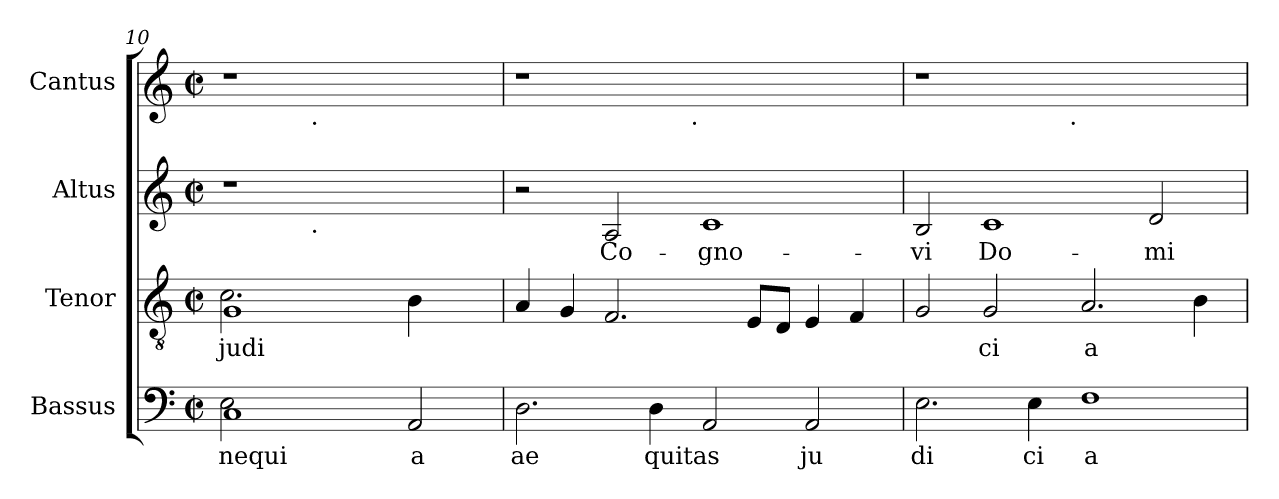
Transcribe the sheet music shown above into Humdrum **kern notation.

**kern	**text	**kern	**text	**kern	**text	**kern
*part4	*part4	*part3	*part3	*part2	*part2	*part1
*staff4	*staff4	*staff3	*staff3	*staff2	*staff2	*staff1
*I"Bassus	*	*I"Tenor	*	*I"Altus	*	*I"Cantus
*clefF4	*	*clefGv2	*	*clefG2	*	*clefG2
*k[]	*	*k[]	*	*k[]	*	*k[]
*C:	*	*C:	*	*C:	*	*C:
*M2/2	*	*M2/2	*	*M2/2	*	*M2/2
*met(c|)	*	*met(c|)	*	*met(c|)	*	*met(c|)
=10	=10	=10	=10	=10	=10	=10
*^	*	*	*	*	*	*
!	!	!LO:LY:b:cj	!	!LO:LY:b:cj	!	!	!
*	*	*	*^	*	*^	*	*^
1C	2E\	nequi	1G	2.c\	judi	1r	4ryy	.	1r	4ryy
.	.	.	.	.	.	.	8...ryy	.	.	8...ryy
!	!	!	!	!	!	!	!	!	!	!LO:TX:b:t=.
!	!	!	!	!	!	!	!LO:TX:b:t=.	!	!	!
.	.	.	.	.	.	.	1ryy	.	.	1ryy
.	1ryy	.	.	.	.	.	.	.	.	.
.	.	.	.	4ryy	.	.	.	.	.	.
!	!	!LO:LY:b:cj	!	!	!LO:LY:b:cj	!	!	!	!	!
2AA/	.	a	4B\	2ryy	.	2ryy	.	.	2ryy	.
.	.	.	4ryy	.	.	.	.	.	.	.
.	.	.	.	.	.	.	64ryy	.	.	64ryy
=11	=11	=11	=11	=11	=11	=11	=11	=11	=11	=11
!	!	!LO:LY:b:cj	!	!	!LO:LY:b:cj	!	!	!	!	!
*v	*v	*	*	*	*	*v	*v	*	*	*
*	*	*v	*v	*	*	*	*	*
2.D\	ae	4A/	.	2r	.	1r	2ryy
!	!	!	!LO:LY:b:cj	!	!	!	!
.	.	4G/	.	.	.	.	.
!	!	!	!LO:LY:b:cj	!	!LO:LY:b:cj	!	!
.	.	2.F/	.	2A/	Co-	.	4...ryy
!	!LO:LY:b:cj	!	!	!	!	!	!
4D\	quitas	.	.	.	.	.	.
!	!	!	!	!	!	!	!LO:TX:b:t=.
.	.	.	.	.	.	.	1ryy
!	!LO:LY:b:cj	!	!	!	!LO:LY:b:cj	!	!
2AA/	.	.	.	1c	-gno-	1ryy	.
!	!	!	!LO:LY:b:cj	!	!	!	!
.	.	8E/L	.	.	.	.	.
!	!	!	!LO:LY:b:cj	!	!	!	!
.	.	8D/J	.	.	.	.	.
!	!LO:LY:b:cj	!	!LO:LY:b:cj	!	!	!	!
2AA/	ju	4E/	.	.	.	.	.
!	!	!	!LO:LY:b:cj	!	!	!	!
.	.	4F/	.	.	.	.	.
.	.	.	.	.	.	.	32ryy
=12	=12	=12	=12	=12	=12	=12	=12
!	!LO:LY:b:cj	!	!LO:LY:b:cj	!	!LO:LY:b:cj	!	!
2.E\	di	2G/	.	2B/	-vi	1r	2ryy
!	!	!	!LO:LY:b:cj	!	!LO:LY:b:cj	!	!
.	.	2G/	ci	1c	Do-	.	4...ryy
!	!LO:LY:b:cj	!	!	!	!	!	!
4E\	ci	.	.	.	.	.	.
!	!	!	!	!	!	!	!LO:TX:b:t=.
.	.	.	.	.	.	.	1ryy
!	!LO:LY:b:cj	!	!LO:LY:b:cj	!	!	!	!
1F	a	2.A/	a	.	.	1ryy	.
!	!	!	!	!	!LO:LY:b:cj	!	!
.	.	.	.	2d/	-mi-	.	.
!	!	!	!LO:LY:b:cj	!	!	!	!
.	.	4B\	.	.	.	.	.
.	.	.	.	.	.	.	32ryy
*	*	*	*	*	*	*v	*v
=	=	=	=	=	=	=
*-	*-	*-	*-	*-	*-	*-
